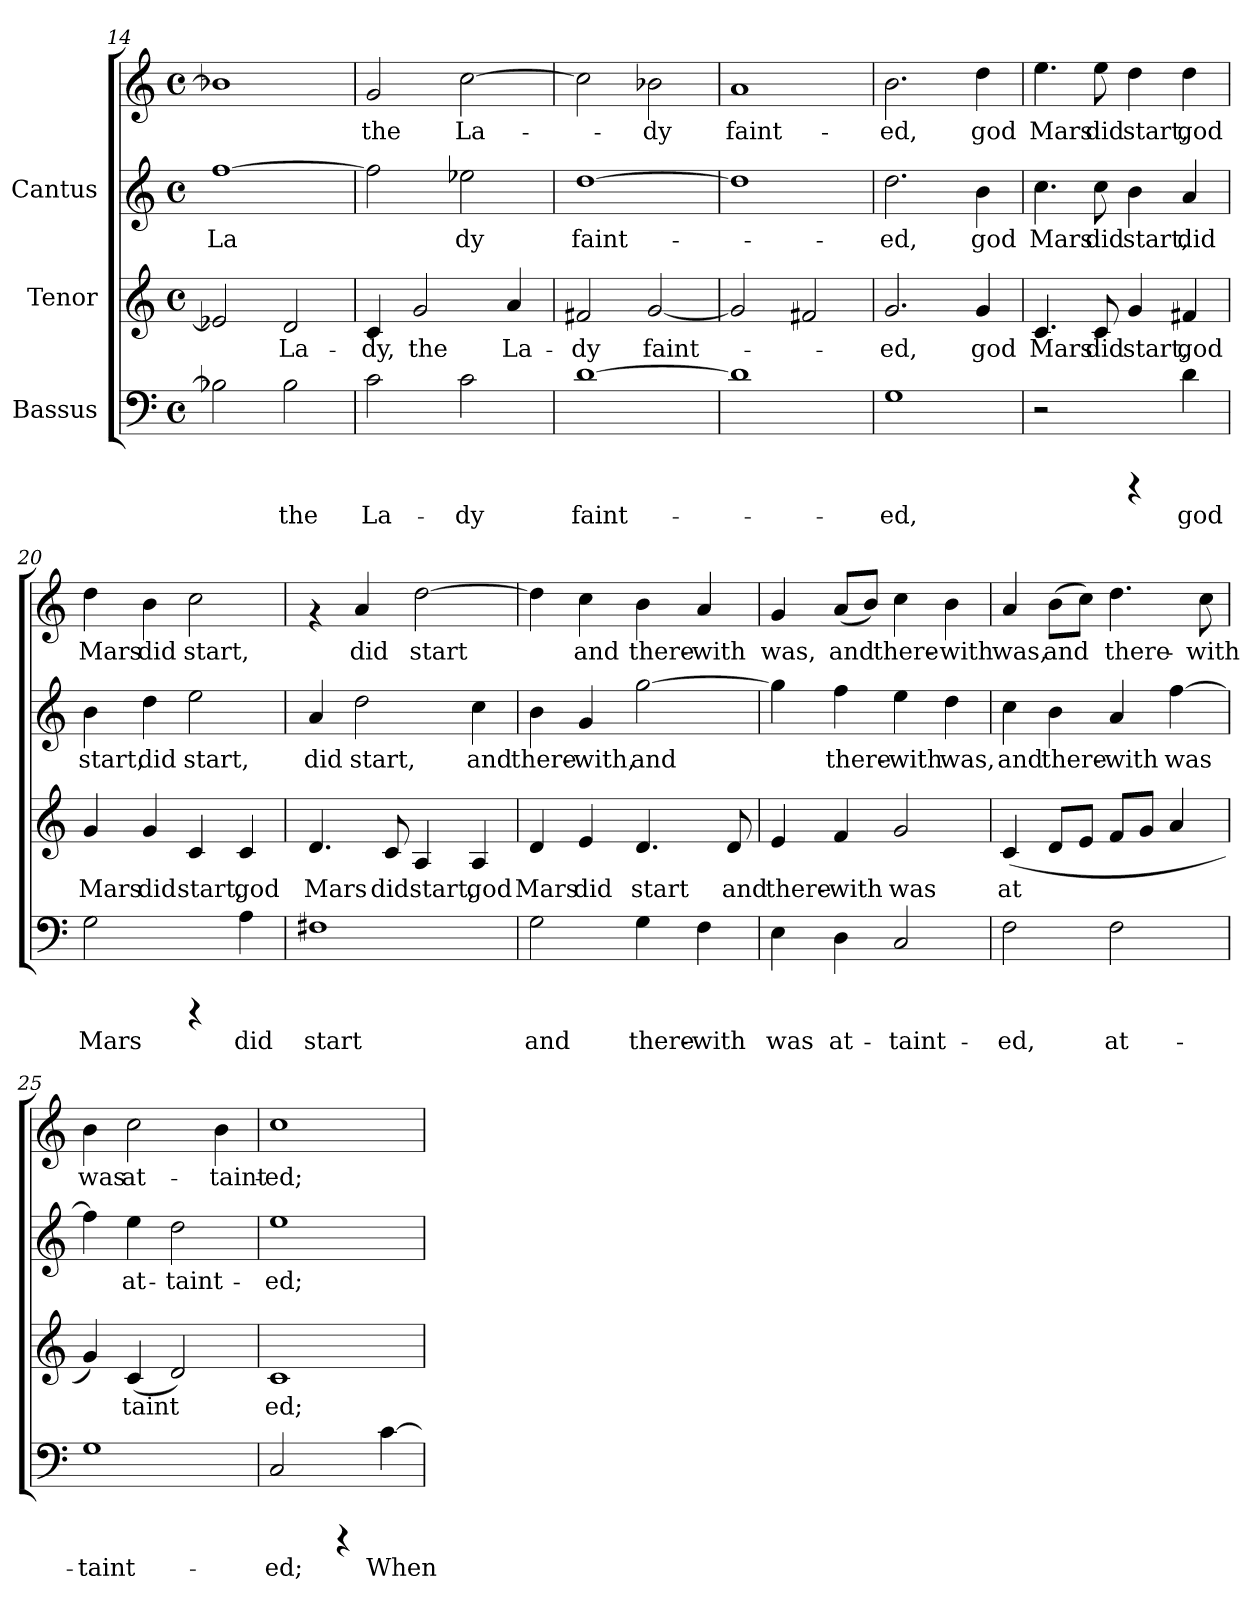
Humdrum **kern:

**kern	**text	**kern	**text	**kern	**text	**kern	**text
*part3	*part3	*part2	*part2	*part1	*part1	*part1	*part1
*staff4	*staff4	*staff3	*staff3	*staff2	*staff2	*staff1	*staff1
*I"Bassus	*	*I"Tenor	*	*I"Cantus	*	*	*
*clefF4	*	*clefG2	*	*clefG2	*	*clefG2	*
*M4/4	*	*M4/4	*	*M4/4	*	*M4/4	*
*met(c)	*	*met(c)	*	*met(c)	*	*met(c)	*
=14	=14	=14	=14	=14	=14	=14	=14
!	!LO:LY:b:cj	!	!LO:LY:b:cj	!	!LO:LY:b:cj	!	!
2B-X\]	.	2e-X/]	.	[>1ff	La-	1b-X]	.
!	!LO:LY:b:cj	!	!LO:LY:b:cj	!	!	!	!
2B-\	the	2d/	La-	.	.	.	.
=15	=15	=15	=15	=15	=15	=15	=15
!	!LO:LY:b:cj	!	!LO:LY:b:cj	!	!LO:LY:b:cj	!	!LO:LY:b:cj
2c\	La-	4c/	-dy,	2ff\]	-	2g/	-the
!	!	!	!LO:LY:b:cj	!	!	!	!
.	.	2g/	the	.	.	.	.
!	!LO:LY:b:cj	!	!	!	!LO:LY:b:cj	!	!LO:LY:b:cj
2c\	-dy	.	.	2ee-X\	dy	[>2cc\	La-
!	!	!	!LO:LY:b:cj	!	!	!	!
.	.	4a/	La-	.	.	.	.
=16	=16	=16	=16	=16	=16	=16	=16
!	!LO:LY:b:cj	!	!LO:LY:b:cj	!	!LO:LY:b:cj	!	!LO:LY:b:cj
[>1d	faint-	2f#X/	-dy	[>1dd	faint-	2cc\]	.
!	!	!	!LO:LY:b:cj	!	!	!	!LO:LY:b:cj
.	.	[<2g/	faint-	.	.	2b-X\	dy
=17	=17	=17	=17	=17	=17	=17	=17
!	!	!	!	!	!	!	!LO:LY:b:cj
1d]	.	2g/]	.	1dd]	.	1a	-faint-
.	.	2f#X/	.	.	.	.	.
!!LO:LB:g=z
=18	=18	=18	=18	=18	=18	=18	=18
!	!LO:LY:b:cj	!	!LO:LY:b:cj	!	!LO:LY:b:cj	!	!LO:LY:b:cj
1G	-ed,	2.g/	-ed,	2.dd\	ed,	2.b\	-ed,
!	!	!	!LO:LY:b:cj	!	!LO:LY:b:cj	!	!LO:LY:b:cj
.	.	4g/	god	4b\	god	4dd\	god
=19	=19	=19	=19	=19	=19	=19	=19
!	!	!	!LO:LY:b:cj	!	!LO:LY:b:cj	!	!LO:LY:b:cj
2r	.	4.c/	Mars	4.cc\	Mars	4.ee\	Mars
!	!	!	!LO:LY:b:cj	!	!LO:LY:b:cj	!	!LO:LY:b:cj
.	.	8c/	did	8cc\	did	8ee\	did
!	!	!	!LO:LY:b:cj	!	!LO:LY:b:cj	!	!LO:LY:b:cj
4rCCC	.	4g/	start,	4b\	start,	4dd\	start,
!	!LO:LY:b:cj	!	!LO:LY:b:cj	!	!LO:LY:b:cj	!	!LO:LY:b:cj
4d\	god	4f#X/	god	4a/	did	4dd\	god
=20	=20	=20	=20	=20	=20	=20	=20
!	!LO:LY:b:cj	!	!LO:LY:b:cj	!	!LO:LY:b:cj	!	!LO:LY:b:cj
2G\	Mars	4g/	Mars	4b\	start,	4dd\	Mars
!	!	!	!LO:LY:b:cj	!	!LO:LY:b:cj	!	!LO:LY:b:cj
.	.	4g/	did	4dd\	did	4b\	did
!	!	!	!LO:LY:b:cj	!	!LO:LY:b:cj	!	!LO:LY:b:cj
4rCCC	.	4c/	start,	2ee\	start,	2cc\	start,
!	!LO:LY:b:cj	!	!LO:LY:b:cj	!	!	!	!
4A\	did	4c/	god	.	.	.	.
=21	=21	=21	=21	=21	=21	=21	=21
!	!LO:LY:b:cj	!	!LO:LY:b:cj	!	!LO:LY:b:cj	!	!
1F#X	start	4.d/	Mars	4a/	did	4rf	.
!	!	!	!	!	!LO:LY:b:cj	!	!LO:LY:b:cj
.	.	.	.	2dd\	start,	4a/	did
!	!	!	!LO:LY:b:cj	!	!	!	!
.	.	8c/	did	.	.	.	.
!	!	!	!LO:LY:b:cj	!	!	!	!LO:LY:b:cj
.	.	4A/	start,	.	.	[>2dd\	start
!	!	!	!LO:LY:b:cj	!	!LO:LY:b:cj	!	!
.	.	4A/	god	4cc\	and	.	.
=22	=22	=22	=22	=22	=22	=22	=22
!	!LO:LY:b:cj	!	!LO:LY:b:cj	!	!LO:LY:b:cj	!	!LO:LY:b:cj
2G\	and	4d/	Mars	4b\	there-	4dd\]	.
!	!	!	!LO:LY:b:cj	!	!LO:LY:b:cj	!	!LO:LY:b:cj
.	.	4e/	did	4g/	-with,	4cc\	and
!	!LO:LY:b:cj	!	!LO:LY:b:cj	!	!LO:LY:b:cj	!	!LO:LY:b:cj
4G\	there-	4.d/	start	[>2gg\	and	4b\	there-
!	!LO:LY:b:cj	!	!	!	!	!	!LO:LY:b:cj
4F\	-with	.	.	.	.	4a/	-with
!	!	!	!LO:LY:b:cj	!	!	!	!
.	.	8d/	and	.	.	.	.
!!LO:LB:g=z
=23	=23	=23	=23	=23	=23	=23	=23
!	!LO:LY:b:cj	!	!LO:LY:b:cj	!	!LO:LY:b:cj	!	!LO:LY:b:cj
4E\	was	4e/	there-	4gg\]	.	4g/	was,
!	!LO:LY:b:cj	!	!LO:LY:b:cj	!	!LO:LY:b:cj	!	!LO:LY:b:cj
4D\	at-	4f/	-with	4ff\	there-	(<8a/L	and
!	!	!	!	!	!	!	!LO:LY:b:cj
.	.	.	.	.	.	8b/J)	.
!	!LO:LY:b:cj	!	!LO:LY:b:cj	!	!LO:LY:b:cj	!	!LO:LY:b:cj
2C/	-taint-	2g/	was	4ee\	-with	4cc\	there-
!	!	!	!	!	!LO:LY:b:cj	!	!LO:LY:b:cj
.	.	.	.	4dd\	was,	4b\	-with
=24	=24	=24	=24	=24	=24	=24	=24
!	!LO:LY:b:cj	!	!LO:LY:b:cj	!	!LO:LY:b:cj	!	!LO:LY:b:cj
2F\	-ed,	(<4c/	at-	4cc\	and	4a/	was,
!	!	!	!LO:LY:b:cj	!	!LO:LY:b:cj	!	!LO:LY:b:cj
.	.	8d/L	--	4b\	there-	(>8b\L	and
!	!	!	!LO:LY:b:cj	!	!	!	!LO:LY:b:cj
.	.	8e/J	--	.	.	8cc\J)	.
!	!LO:LY:b:cj	!	!LO:LY:b:cj	!	!LO:LY:b:cj	!	!LO:LY:b:cj
2F\	at-	8f/L	--	4a/	-with	4.dd\	there-
!	!	!	!LO:LY:b:cj	!	!	!	!
.	.	8g/J	--	.	.	.	.
!	!	!	!LO:LY:b:cj	!	!LO:LY:b:cj	!	!
.	.	4a/	--	[>4ff\	was	.	.
!	!	!	!	!	!	!	!LO:LY:b:cj
.	.	.	.	.	.	8cc\	-with
=25	=25	=25	=25	=25	=25	=25	=25
!	!LO:LY:b:cj	!	!LO:LY:b:cj	!	!LO:LY:b:cj	!	!LO:LY:b:cj
1G	-taint-	4g/)	-	4ff\]	-	4b\	was
!	!	!	!LO:LY:b:cj	!	!LO:LY:b:cj	!	!LO:LY:b:cj
.	.	(<4c/	taint-	4ee\	at-	2cc\	at-
!	!	!	!LO:LY:b:cj	!	!LO:LY:b:cj	!	!
.	.	2d/)	--	2dd\	-taint-	.	.
!	!	!	!	!	!	!	!LO:LY:b:cj
.	.	.	.	.	.	4b\	-taint-
=26	=26	=26	=26	=26	=26	=26	=26
!	!LO:LY:b:cj	!	!LO:LY:b:cj	!	!LO:LY:b:cj	!	!LO:LY:b:cj
2C/	-ed;	1c	-ed;	1ee	ed;	1cc	-ed;
4rCCC	.	.	.	.	.	.	.
!	!LO:LY:b:cj	!	!	!	!	!	!
[>4c\	When	.	.	.	.	.	.
=	=	=	=	=	=	=	=
*-	*-	*-	*-	*-	*-	*-	*-
